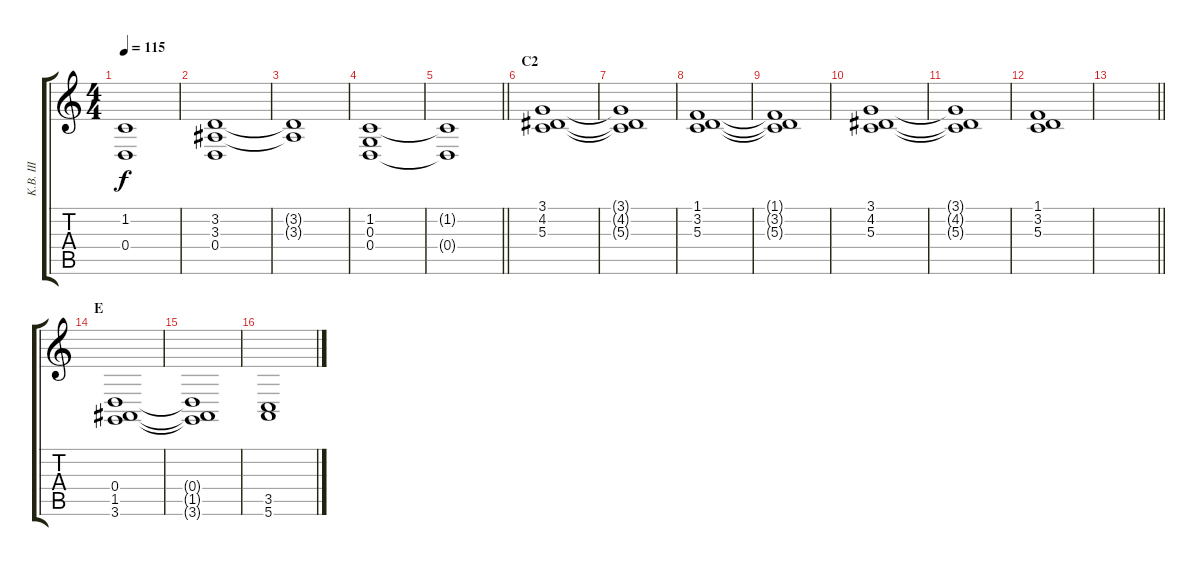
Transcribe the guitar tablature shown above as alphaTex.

\track ("K.B. III" "K.B. III") {instrument pad5bowed}
\staff {score tabs}
\tuning (E4 B3 G3 D3 A2 E2) {hide}
\ts (4 4)
\tempo 115
\clef g2
\ks c
(1.2{t} 0.4{t}).1{dy f} |
(3.2 3.3 0.4).1 |
(3.2{t} 3.3{t}).1 |
(1.2 0.3 0.4).1 |
\barLineRight lightlight
(1.2{t} 0.4{t}).1 |
\section ("" "C2")
(3.1 4.2 5.3).1 |
(3.1{t} 4.2{t} 5.3{t}).1 |
(1.1 3.2 5.3).1 |
(1.1{t} 3.2{t} 5.3{t}).1 |
(3.1 4.2 5.3).1 |
(3.1{t} 4.2{t} 5.3{t}).1 |
(1.1 3.2 5.3).1 |
\barLineRight lightlight
|
\section ("" "E")
(0.4 1.5 3.6).1 |
(0.4{t} 1.5{t} 3.6{t}).1 |
(3.5 5.6).1
